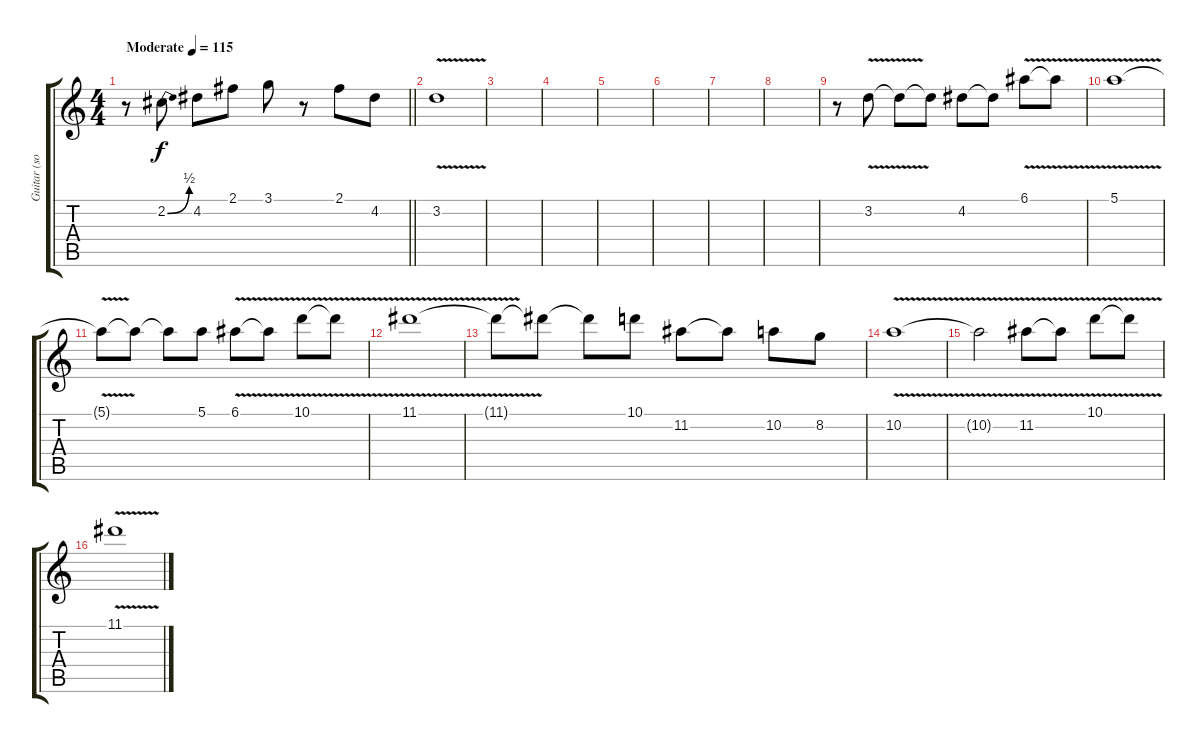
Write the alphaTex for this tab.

\track ("Guitar (solo)" "Guitar (so") {instrument distortionguitar}
\staff {score tabs}
\tuning (E4 B3 G3 D3 A2 E2) {hide}
\ts (4 4)
\tempo (115 "Moderate")
\clef g2
\barLineRight lightlight
\ks c
r.8{txt "" dy f instrument distortionguitar} 2.2{be (bend 0 0 60 2)}.8 4.2.8 2.1.8 3.1.8 r.8 2.1.8 4.2.8 |
\section ("" "")
3.2{v}.1 |
|
|
|
|
|
|
r.8 3.2{v}.8 3.2{t}.8 3.2{t}.8 4.2.8 4.2{t}.8 6.1{v}.8 6.1{t}.8 |
5.1{v}.1 |
5.1{t}.8 5.1{t}.8 5.1{t}.8 5.1.8 6.1{v}.8 6.1{t}.8 10.1{v}.8 10.1{t}.8 |
11.1{v}.1 |
11.1{t}.8 11.1{t}.8 11.1{t}.8 10.1.8 11.2.8 11.2{t}.8 10.2.8 8.2.8 |
10.2{v}.1 |
10.2{t}.2 11.2{v}.8 11.2{t}.8 10.1{v}.8 10.1{t}.8 |
11.1{v}.1
